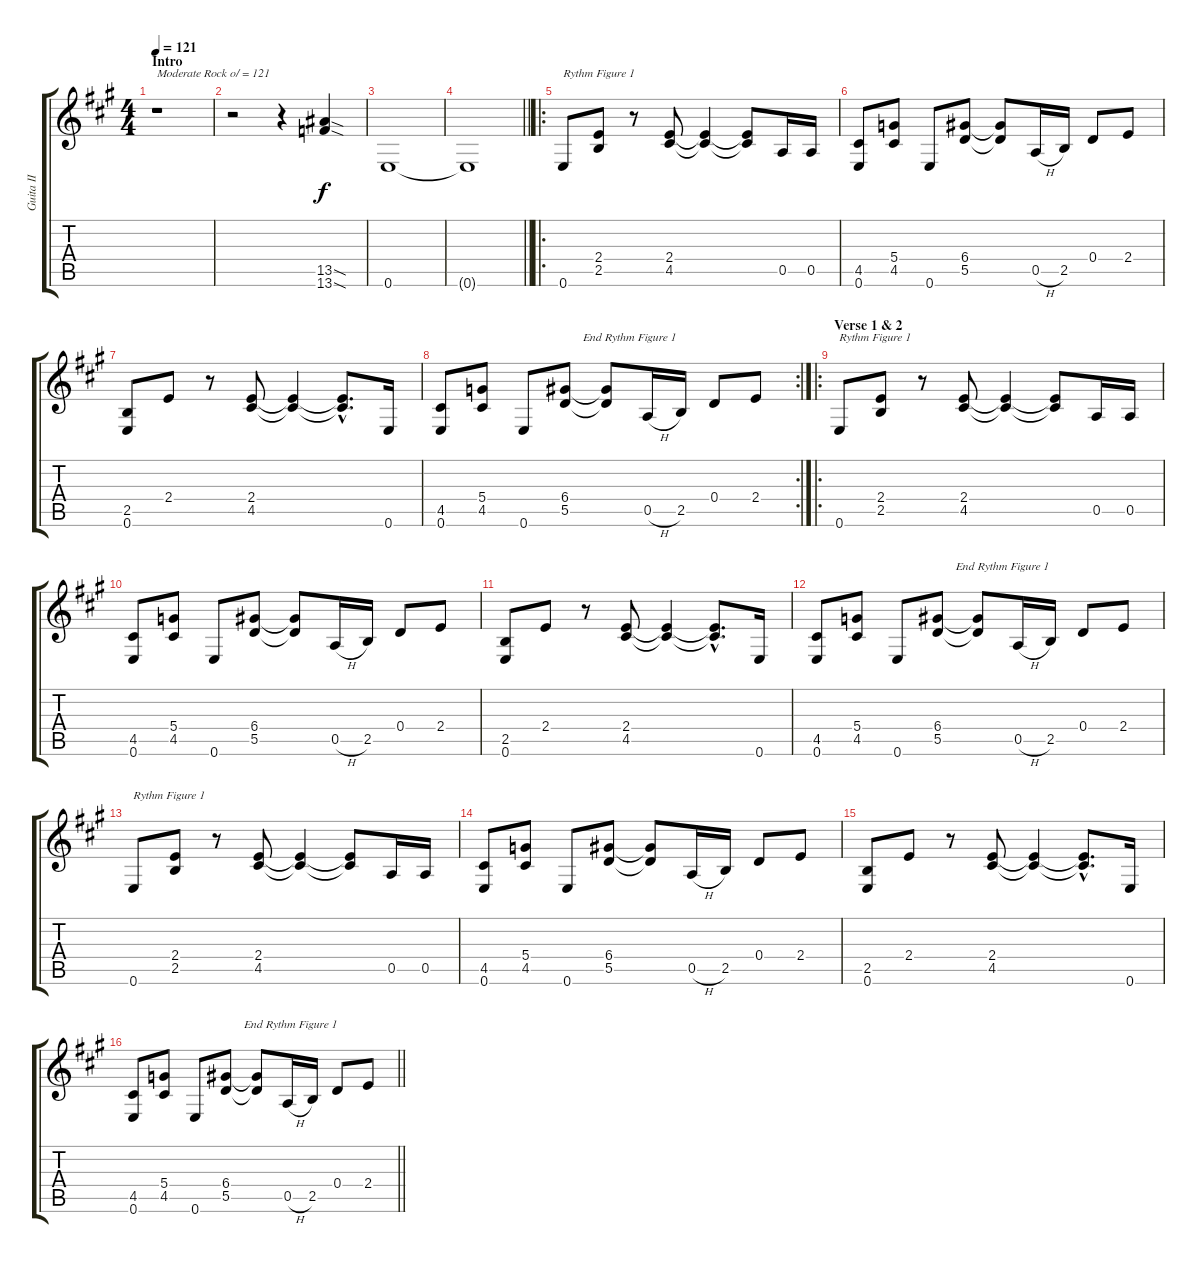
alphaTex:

\track ("Guita II" "Guita II") {instrument distortionguitar}
\staff {score tabs}
\tuning (E4 B3 G3 D3 A2 E2) {hide}
\ts (4 4)
\section ("" "Intro")
\tempo 121
\clef g2
\ks a
r.1{txt "Moderate Rock o/ = 121" dy f instrument distortionguitar} |
r.2 r.4 (13.5{sod} 13.6{sod}).4 |
0.6.1 |
\barLineRight lightlight
0.6{t}.1 |
\ro
0.6.8{txt "Rythm Figure 1"} (2.4 2.5).8 r.8 (2.4 4.5).8 (2.4{t} 4.5{t}).4 (2.4{t} 4.5{t}).8 0.5.16 0.5.16 |
(4.5 0.6).8 (5.4 4.5).8 0.6.8 (6.4 5.5).8 (6.4{t} 5.5{t}).8 0.5{h}.16 2.5.16 0.4.8 2.4.8 |
(2.5 0.6).8 2.4.8 r.8 (2.4 4.5).8 (2.4{t} 4.5{t}).4 (2.4{hac t} 4.5{hac t}).8{d} 0.6.16 |
\rc 2
(4.5 0.6).8 (5.4 4.5).8 0.6.8 (6.4 5.5).8{txt "      End Rythm Figure 1"} (6.4{t} 5.5{t}).8 0.5{h}.16 2.5.16 0.4.8 2.4.8 |
\ro
\section ("" "Verse 1 & 2")
0.6.8{txt "Rythm Figure 1"} (2.4 2.5).8 r.8 (2.4 4.5).8 (2.4{t} 4.5{t}).4 (2.4{t} 4.5{t}).8 0.5.16 0.5.16 |
(4.5 0.6).8 (5.4 4.5).8 0.6.8 (6.4 5.5).8 (6.4{t} 5.5{t}).8 0.5{h}.16 2.5.16 0.4.8 2.4.8 |
(2.5 0.6).8 2.4.8 r.8 (2.4 4.5).8 (2.4{t} 4.5{t}).4 (2.4{hac t} 4.5{hac t}).8{d} 0.6.16 |
(4.5 0.6).8 (5.4 4.5).8 0.6.8 (6.4 5.5).8{txt "      End Rythm Figure 1"} (6.4{t} 5.5{t}).8 0.5{h}.16 2.5.16 0.4.8 2.4.8 |
0.6.8{txt "Rythm Figure 1"} (2.4 2.5).8 r.8 (2.4 4.5).8 (2.4{t} 4.5{t}).4 (2.4{t} 4.5{t}).8 0.5.16 0.5.16 |
(4.5 0.6).8 (5.4 4.5).8 0.6.8 (6.4 5.5).8 (6.4{t} 5.5{t}).8 0.5{h}.16 2.5.16 0.4.8 2.4.8 |
(2.5 0.6).8 2.4.8 r.8 (2.4 4.5).8 (2.4{t} 4.5{t}).4 (2.4{hac t} 4.5{hac t}).8{d} 0.6.16 |
\barLineRight lightlight
(4.5 0.6).8 (5.4 4.5).8 0.6.8 (6.4 5.5).8{txt "      End Rythm Figure 1"} (6.4{t} 5.5{t}).8 0.5{h}.16 2.5.16 0.4.8 2.4.8
